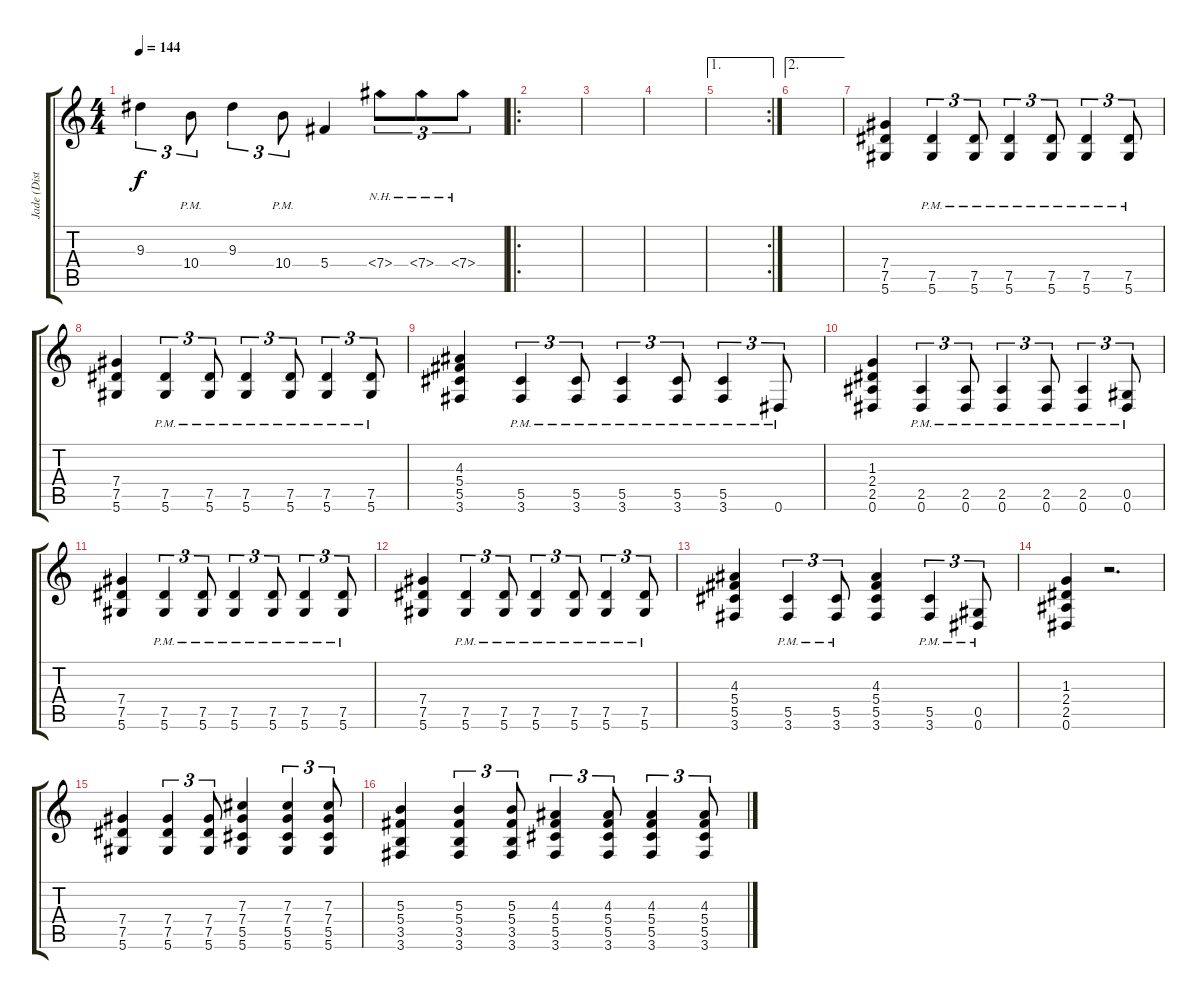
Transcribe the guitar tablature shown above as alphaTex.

\track ("Jade (Distortion)" "Jade (Dist") {instrument distortionguitar}
\staff {score tabs}
\tuning (Eb4 Bb3 Gb3 Db3 Ab2 Eb2) {hide}
\ts (4 4)
\tempo 144
\clef g2
\ks c
9.3.4{tu (3 2) dy f} 10.4{pm}.8{tu (3 2)} 9.3.4{tu (3 2)} 10.4{pm}.8{tu (3 2)} 5.4.4 7.4{nh}.8{tu (3 2)} 7.4{nh}.8{tu (3 2)} 7.4{nh}.8{tu (3 2)} |
\ro
|
|
|
\ae 1
\rc 2
|
\ae 2
|
(7.4 7.5 5.6).4 (7.5{pm} 5.6{pm}).4{tu (3 2)} (7.5{pm} 5.6{pm}).8{tu (3 2)} (7.5{pm} 5.6{pm}).4{tu (3 2)} (7.5{pm} 5.6{pm}).8{tu (3 2)} (7.5{pm} 5.6{pm}).4{tu (3 2)} (7.5{pm} 5.6{pm}).8{tu (3 2)} |
(7.4 7.5 5.6).4 (7.5{pm} 5.6{pm}).4{tu (3 2)} (7.5{pm} 5.6{pm}).8{tu (3 2)} (7.5{pm} 5.6{pm}).4{tu (3 2)} (7.5{pm} 5.6{pm}).8{tu (3 2)} (7.5{pm} 5.6{pm}).4{tu (3 2)} (7.5{pm} 5.6{pm}).8{tu (3 2)} |
(4.3 5.4 5.5 3.6).4 (5.5{pm} 3.6{pm}).4{tu (3 2)} (5.5{pm} 3.6{pm}).8{tu (3 2)} (5.5{pm} 3.6{pm}).4{tu (3 2)} (5.5{pm} 3.6{pm}).8{tu (3 2)} (5.5{pm} 3.6{pm}).4{tu (3 2)} 0.6{pm}.8{tu (3 2)} |
(1.3 2.4 2.5 0.6).4 (2.5{pm} 0.6{pm}).4{tu (3 2)} (2.5{pm} 0.6{pm}).8{tu (3 2)} (2.5{pm} 0.6{pm}).4{tu (3 2)} (2.5{pm} 0.6{pm}).8{tu (3 2)} (2.5{pm} 0.6{pm}).4{tu (3 2)} (0.5{pm} 0.6{pm}).8{tu (3 2)} |
(7.4 7.5 5.6).4 (7.5{pm} 5.6{pm}).4{tu (3 2)} (7.5{pm} 5.6{pm}).8{tu (3 2)} (7.5{pm} 5.6{pm}).4{tu (3 2)} (7.5{pm} 5.6{pm}).8{tu (3 2)} (7.5{pm} 5.6{pm}).4{tu (3 2)} (7.5{pm} 5.6{pm}).8{tu (3 2)} |
(7.4 7.5 5.6).4 (7.5{pm} 5.6{pm}).4{tu (3 2)} (7.5{pm} 5.6{pm}).8{tu (3 2)} (7.5{pm} 5.6{pm}).4{tu (3 2)} (7.5{pm} 5.6{pm}).8{tu (3 2)} (7.5{pm} 5.6{pm}).4{tu (3 2)} (7.5{pm} 5.6{pm}).8{tu (3 2)} |
(4.3 5.4 5.5 3.6).4 (5.5{pm} 3.6{pm}).4{tu (3 2)} (5.5{pm} 3.6{pm}).8{tu (3 2)} (4.3 5.4 5.5 3.6).4 (5.5{pm} 3.6{pm}).4{tu (3 2)} (0.5{pm} 0.6{pm}).8{tu (3 2)} |
(1.3 2.4 2.5 0.6).4 r.2{d} |
(7.4 7.5 5.6).4 (7.4 7.5 5.6).4{tu (3 2)} (7.4 7.5 5.6).8{tu (3 2)} (7.3 7.4 5.5 5.6).4 (7.3 7.4 5.5 5.6).4{tu (3 2)} (7.3 7.4 5.5 5.6).8{tu (3 2)} |
(5.3 5.4 3.5 3.6).4 (5.3 5.4 3.5 3.6).4{tu (3 2)} (5.3 5.4 3.5 3.6).8{tu (3 2)} (4.3 5.4 5.5 3.6).4{tu (3 2)} (4.3 5.4 5.5 3.6).8{tu (3 2)} (4.3 5.4 5.5 3.6).4{tu (3 2)} (4.3 5.4 5.5 3.6).8{tu (3 2)}
